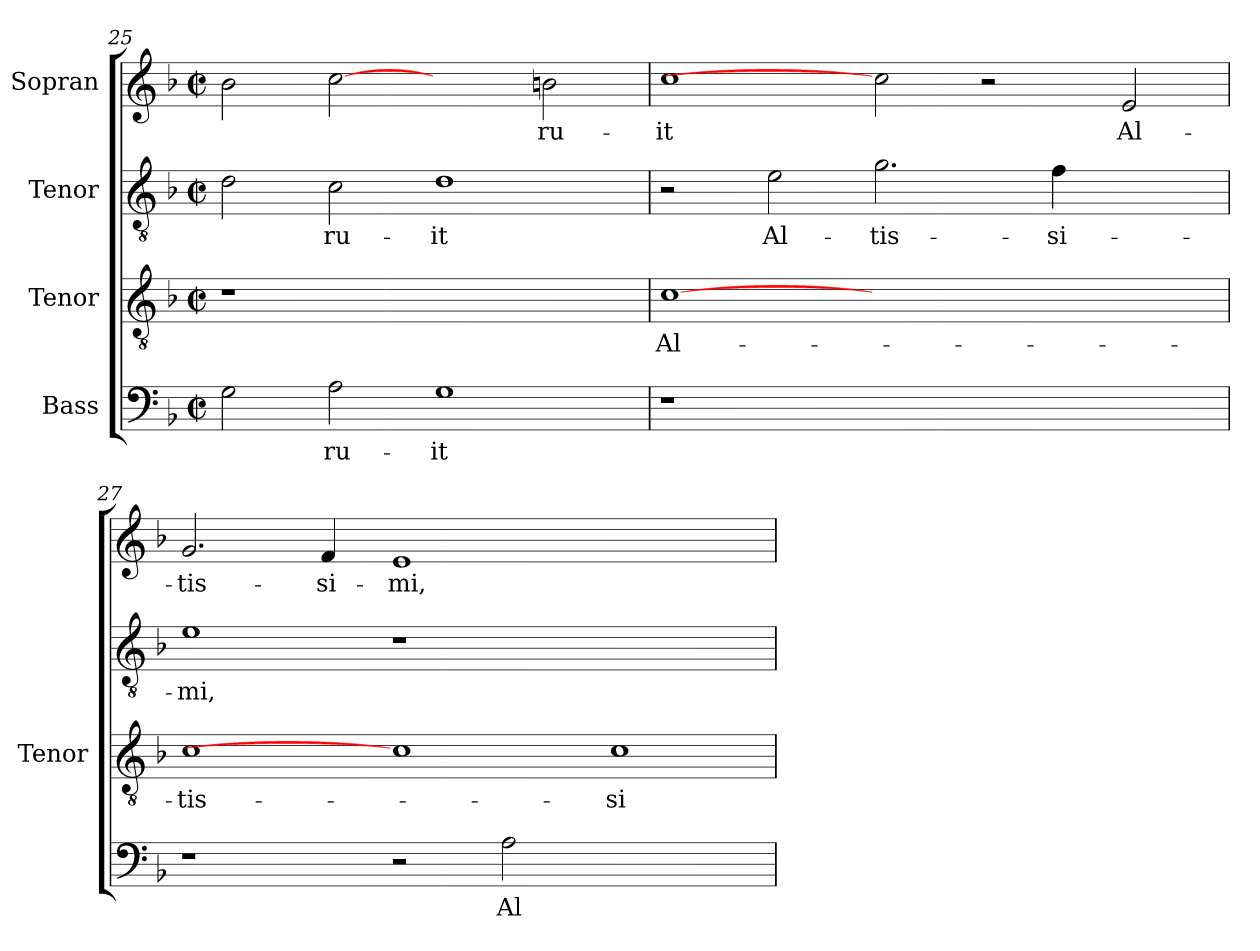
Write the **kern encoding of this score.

**kern	**text	**kern	**text	**kern	**text	**kern	**text
*part4	*part4	*part3	*part3	*part2	*part2	*part1	*part1
*staff4	*staff4	*staff3	*staff3	*staff2	*staff2	*staff1	*staff1
*I"Bass	*	*I"Tenor	*	*I"Tenor	*	*I"Sopran	*
*	*	*I'Tenor	*	*	*	*	*
*clefF4	*	*clefGv2	*	*clefGv2	*	*clefG2	*
*	*	*ITrd7c12	*	*ITrd7c12	*	*	*
*k[b-]	*	*k[b-]	*	*k[b-]	*	*k[b-]	*
*d:	*	*d:	*	*d:	*	*d:	*
*M2/2	*	*M2/2	*	*M2/2	*	*M2/2	*
*met(c|)	*	*met(c|)	*	*met(c|)	*	*met(c|)	*
=25	=25	=25	=25	=25	=25	=25	=25
!	!	!LO:N:vis=1	!	!	!	!	!
2Gi\	.	1r	.	2Di\	.	2b-i\	.
!	!LO:LY:b:color=#000000	!	!	!	!	!	!
!	!	!	!	!	!LO:LY:b:color=#000000	!	!
2Ai\	-ru-	.	.	2Ci\	-ru-	[2cci	.
!	!LO:LY:b:color=#000000	!	!	!	!	!	!
!	!	!	!	!	!LO:LY:b:color=#000000	!	!
1Gi	-it	1ryy	.	1Di	-it	2ryy	.
!	!	!	!	!	!	!	!LO:LY:b:color=#000000
.	.	.	.	.	.	2bni\	-ru-
=26	=26	=26	=26	=26	=26	=26	=26
!LO:N:vis=1	!	!	!	!	!	!	!
!	!	!	!LO:LY:b:color=#000000	!	!	!	!
!	!	!	!	!	!	!	!LO:LY:b:color=#000000
1r	.	[1Ci	Al-	2r	.	1cci	-it
!	!	!	!	!	!LO:LY:b:color=#000000	!	!
.	.	.	.	2Ei\	Al-	.	.
!	!	!	!	!	!LO:LY:b:color=#000000	!	!
1.ryy	.	1.ryy	.	2.Gi\	-tis-	2cci]	.
.	.	.	.	.	.	2r	.
!	!	!	!	!	!LO:LY:b:color=#000000	!	!
.	.	.	.	4Fi\	-si-	.	.
!	!	!	!	!	!	!	!LO:LY:b:color=#000000
.	.	.	.	2ryy	.	2ei/	Al-
=27	=27	=27	=27	=27	=27	=27	=27
!	!	!	!LO:LY:b:color=#000000	!	!	!	!
!	!	!	!	!	!LO:LY:b:color=#000000	!	!
!	!	!	!	!	!	!	!LO:LY:b:color=#000000
1r	.	1Ci	-tis-	1Ei	-mi,	2.gi/	-tis-
!	!	!	!	!	!	!	!LO:LY:b:color=#000000
.	.	.	.	.	.	4fi/	-si-
!	!	!	!	!	!	!	!LO:LY:b:color=#000000
2r	.	1Ci]	.	1r	.	1ei	-mi,
!	!LO:LY:b:color=#000000	!	!	!	!	!	!
2Ai\	Al-	.	.	.	.	.	.
!	!	!	!LO:LY:b:color=#000000	!	!	!	!
1ryy	.	1Ci	-si-	1ryy	.	1ryy	.
=	=	=	=	=	=	=	=
*-	*-	*-	*-	*-	*-	*-	*-
